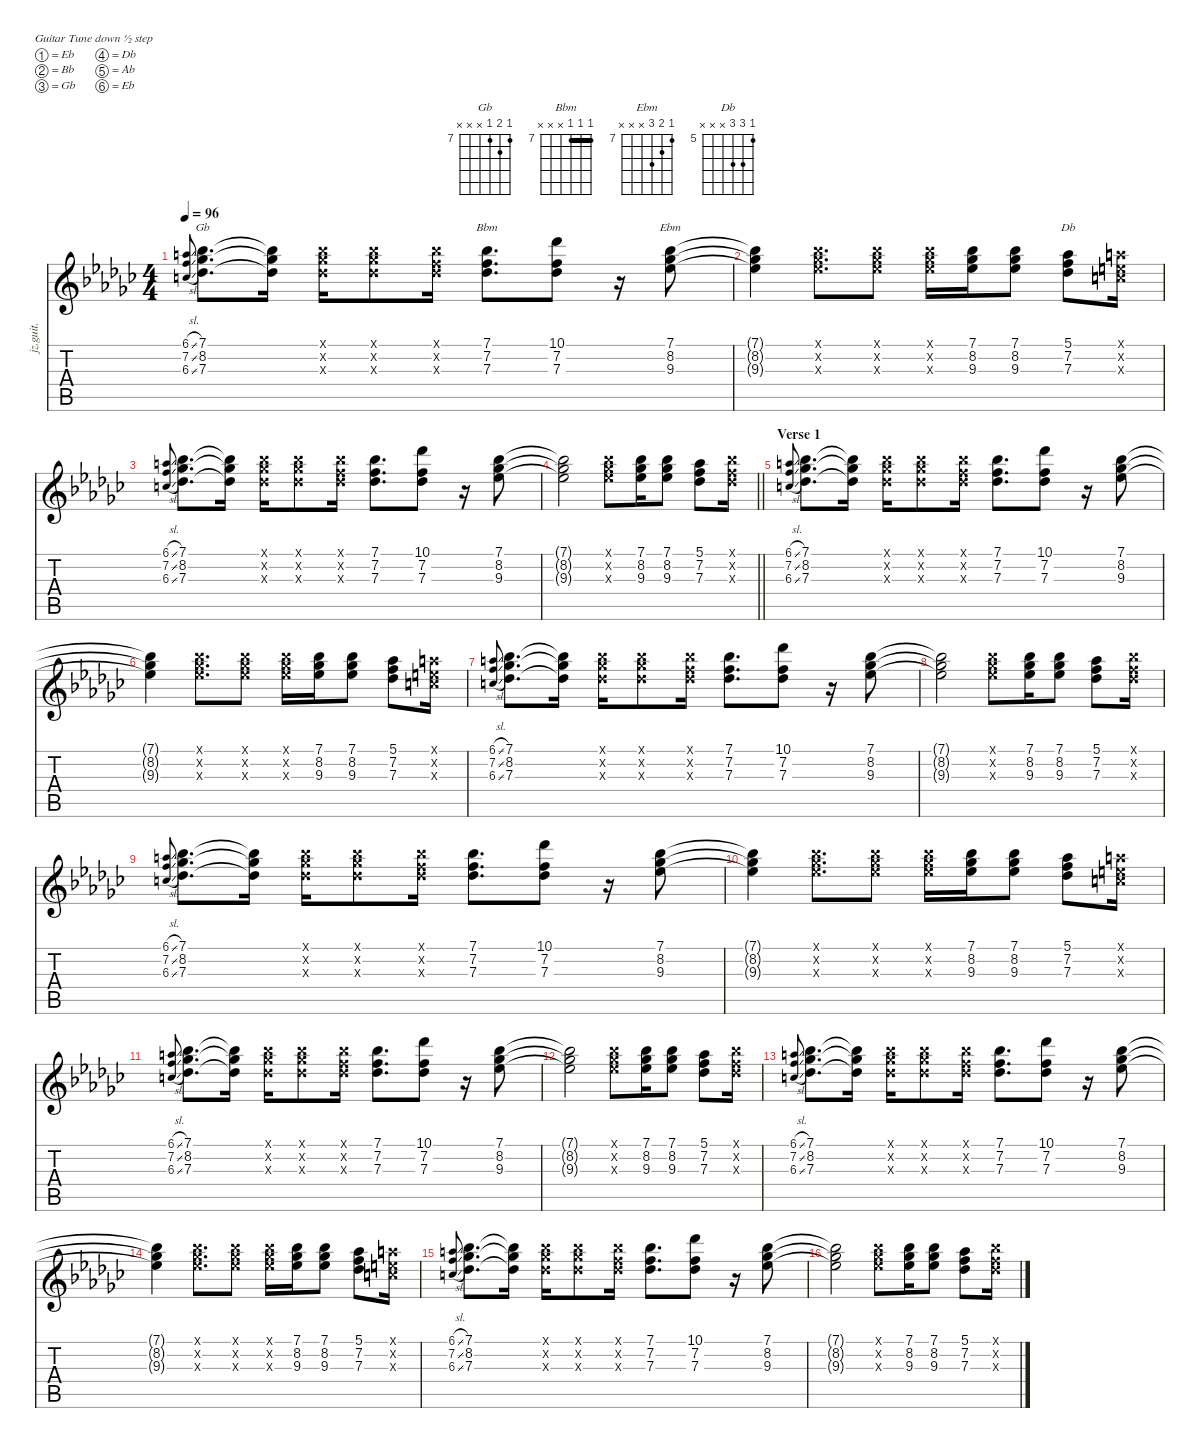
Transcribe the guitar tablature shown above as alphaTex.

\defaultSystemsLayout 4
\hideDynamics
\bracketExtendMode nobrackets
\otherSystemsTrackNameOrientation horizontal
\track ("Rhythm Guitar" "jz.guit.") {defaultSystemsLayout 5 instrument electricguitarjazz}
\staff {score tabs}
\tuning (Eb4 Bb3 Gb3 Db3 Ab2 Eb2)
\chord ("Gb" 7 8 7 x x x) {firstfret 7}
\chord ("Bbm" 7 7 7 x x x) {firstfret 7 barre (7 7)}
\chord ("Ebm" 7 8 9 x x x) {firstfret 7}
\chord ("Db" 5 7 7 x x x) {firstfret 5}
\ts (4 4)
\beaming (8 2 2 2 2)
\tempo 96
\clef g2
\ks gb
(6.1{sl acc forcenatural} 7.2{sl acc forcenatural} 6.3{sl acc forcenatural}).8{gr onbeat dy mf instrument electricguitarjazz beam Up} (7.1{acc b} 8.2{acc b} 7.3{acc b}).8{d ch "Gb" dy f beam Down} (7.1{t acc b} 8.2{t acc b} 7.3{t acc b}).16{beam Down} (7.1{x acc b} 8.2{x acc b} 7.3{x acc b}).16{beam Down} (7.1{x acc b} 8.2{x acc b} 7.3{x acc b}).8{beam Down} (7.1{x acc b} 7.2{x acc forcenatural} 7.3{x acc b}).16{beam Down} (7.1{acc b} 7.2{acc forcenatural} 7.3{acc b}).8{d ch "Bbm" beam Down} (10.1{acc b} 7.2{acc forcenatural} 7.3{acc b}).8{beam Down} r.16{beam Down} (7.1{acc b} 8.2{acc b} 9.3{acc b}).8{ch "Ebm" beam Down} |
(7.1{t acc b} 8.2{t acc b} 9.3{t acc b}).4{beam Down} (7.1{x acc b} 8.2{x acc b} 9.3{x acc b}).8{d beam Down} (7.1{x acc b} 8.2{x acc b} 9.3{x acc b}).8{beam Down} (7.1{x acc b} 8.2{x acc b} 9.3{x acc b}).16{beam Down} (7.1{acc b} 8.2{acc b} 9.3{acc b}).16{beam Down} (7.1{acc b} 8.2{acc b} 9.3{acc b}).8{beam Down} (5.1{acc b} 7.2{acc forcenatural} 7.3{acc b}).8{ch "Db" beam Down} (6.1{x acc forcenatural} 6.2{x acc forcenatural} 6.3{x acc forcenatural}).16{beam Down} |
(6.1{sl acc forcenatural} 7.2{sl acc forcenatural} 6.3{sl acc forcenatural}).8{gr onbeat dy mf beam Up} (7.1{acc b} 8.2{acc b} 7.3{acc b}).8{d dy f beam Down} (7.1{t acc b} 8.2{t acc b} 7.3{t acc b}).16{beam Down} (7.1{x acc b} 8.2{x acc b} 7.3{x acc b}).16{beam Down} (7.1{x acc b} 8.2{x acc b} 7.3{x acc b}).8{beam Down} (7.1{x acc b} 7.2{x acc forcenatural} 7.3{x acc b}).16{beam Down} (7.1{acc b} 7.2{acc forcenatural} 7.3{acc b}).8{d beam Down} (10.1{acc b} 7.2{acc forcenatural} 7.3{acc b}).8{beam Down} r.16{beam Down} (7.1{acc b} 8.2{acc b} 9.3{acc b}).8{beam Down} |
\barLineRight lightlight
(7.1{t acc b} 8.2{t acc b} 9.3{t acc b}).2{beam Down} (7.1{x acc b} 8.2{x acc b} 9.3{x acc b}).8{beam Down} (7.1{acc b} 8.2{acc b} 9.3{acc b}).16{beam Down} (7.1{acc b} 8.2{acc b} 9.3{acc b}).8{beam Down} (5.1{acc b} 7.2{acc forcenatural} 7.3{acc b}).8{beam Down} (7.1{x acc b} 7.2{x acc forcenatural} 7.3{x acc b}).16{beam Down} |
\section ("" "Verse 1")
(6.1{sl acc forcenatural} 7.2{sl acc forcenatural} 6.3{sl acc forcenatural}).8{gr onbeat dy mf beam Up} (7.1{acc b} 8.2{acc b} 7.3{acc b}).8{d dy f beam Down} (7.1{t acc b} 8.2{t acc b} 7.3{t acc b}).16{beam Down} (7.1{x acc b} 8.2{x acc b} 7.3{x acc b}).16{beam Down} (7.1{x acc b} 8.2{x acc b} 7.3{x acc b}).8{beam Down} (7.1{x acc b} 7.2{x acc forcenatural} 7.3{x acc b}).16{beam Down} (7.1{acc b} 7.2{acc forcenatural} 7.3{acc b}).8{d beam Down} (10.1{acc b} 7.2{acc forcenatural} 7.3{acc b}).8{beam Down} r.16{beam Down} (7.1{acc b} 8.2{acc b} 9.3{acc b}).8{beam Down} |
(7.1{t acc b} 8.2{t acc b} 9.3{t acc b}).4{beam Down} (7.1{x acc b} 8.2{x acc b} 9.3{x acc b}).8{d beam Down} (7.1{x acc b} 8.2{x acc b} 9.3{x acc b}).8{beam Down} (7.1{x acc b} 8.2{x acc b} 9.3{x acc b}).16{beam Down} (7.1{acc b} 8.2{acc b} 9.3{acc b}).16{beam Down} (7.1{acc b} 8.2{acc b} 9.3{acc b}).8{beam Down} (5.1{acc b} 7.2{acc forcenatural} 7.3{acc b}).8{beam Down} (6.1{x acc forcenatural} 6.2{x acc forcenatural} 6.3{x acc forcenatural}).16{beam Down} |
(6.1{sl acc forcenatural} 7.2{sl acc forcenatural} 6.3{sl acc forcenatural}).8{gr onbeat dy mf beam Up} (7.1{acc b} 8.2{acc b} 7.3{acc b}).8{d dy f beam Down} (7.1{t acc b} 8.2{t acc b} 7.3{t acc b}).16{beam Down} (7.1{x acc b} 8.2{x acc b} 7.3{x acc b}).16{beam Down} (7.1{x acc b} 8.2{x acc b} 7.3{x acc b}).8{beam Down} (7.1{x acc b} 7.2{x acc forcenatural} 7.3{x acc b}).16{beam Down} (7.1{acc b} 7.2{acc forcenatural} 7.3{acc b}).8{d beam Down} (10.1{acc b} 7.2{acc forcenatural} 7.3{acc b}).8{beam Down} r.16{beam Down} (7.1{acc b} 8.2{acc b} 9.3{acc b}).8{beam Down} |
(7.1{t acc b} 8.2{t acc b} 9.3{t acc b}).2{beam Down} (7.1{x acc b} 8.2{x acc b} 9.3{x acc b}).8{beam Down} (7.1{acc b} 8.2{acc b} 9.3{acc b}).16{beam Down} (7.1{acc b} 8.2{acc b} 9.3{acc b}).8{beam Down} (5.1{acc b} 7.2{acc forcenatural} 7.3{acc b}).8{beam Down} (7.1{x acc b} 7.2{x acc forcenatural} 7.3{x acc b}).16{beam Down} |
(6.1{sl acc forcenatural} 7.2{sl acc forcenatural} 6.3{sl acc forcenatural}).8{gr onbeat dy mf beam Up} (7.1{acc b} 8.2{acc b} 7.3{acc b}).8{d dy f beam Down} (7.1{t acc b} 8.2{t acc b} 7.3{t acc b}).16{beam Down} (7.1{x acc b} 8.2{x acc b} 7.3{x acc b}).16{beam Down} (7.1{x acc b} 8.2{x acc b} 7.3{x acc b}).8{beam Down} (7.1{x acc b} 7.2{x acc forcenatural} 7.3{x acc b}).16{beam Down} (7.1{acc b} 7.2{acc forcenatural} 7.3{acc b}).8{d beam Down} (10.1{acc b} 7.2{acc forcenatural} 7.3{acc b}).8{beam Down} r.16{beam Down} (7.1{acc b} 8.2{acc b} 9.3{acc b}).8{beam Down} |
(7.1{t acc b} 8.2{t acc b} 9.3{t acc b}).4{beam Down} (7.1{x acc b} 8.2{x acc b} 9.3{x acc b}).8{d beam Down} (7.1{x acc b} 8.2{x acc b} 9.3{x acc b}).8{beam Down} (7.1{x acc b} 8.2{x acc b} 9.3{x acc b}).16{beam Down} (7.1{acc b} 8.2{acc b} 9.3{acc b}).16{beam Down} (7.1{acc b} 8.2{acc b} 9.3{acc b}).8{beam Down} (5.1{acc b} 7.2{acc forcenatural} 7.3{acc b}).8{beam Down} (6.1{x acc forcenatural} 6.2{x acc forcenatural} 6.3{x acc forcenatural}).16{beam Down} |
(6.1{sl acc forcenatural} 7.2{sl acc forcenatural} 6.3{sl acc forcenatural}).8{gr onbeat dy mf beam Up} (7.1{acc b} 8.2{acc b} 7.3{acc b}).8{d dy f beam Down} (7.1{t acc b} 8.2{t acc b} 7.3{t acc b}).16{beam Down} (7.1{x acc b} 8.2{x acc b} 7.3{x acc b}).16{beam Down} (7.1{x acc b} 8.2{x acc b} 7.3{x acc b}).8{beam Down} (7.1{x acc b} 7.2{x acc forcenatural} 7.3{x acc b}).16{beam Down} (7.1{acc b} 7.2{acc forcenatural} 7.3{acc b}).8{d beam Down} (10.1{acc b} 7.2{acc forcenatural} 7.3{acc b}).8{beam Down} r.16{beam Down} (7.1{acc b} 8.2{acc b} 9.3{acc b}).8{beam Down} |
(7.1{t acc b} 8.2{t acc b} 9.3{t acc b}).2{beam Down} (7.1{x acc b} 8.2{x acc b} 9.3{x acc b}).8{beam Down} (7.1{acc b} 8.2{acc b} 9.3{acc b}).16{beam Down} (7.1{acc b} 8.2{acc b} 9.3{acc b}).8{beam Down} (5.1{acc b} 7.2{acc forcenatural} 7.3{acc b}).8{beam Down} (7.1{x acc b} 7.2{x acc forcenatural} 7.3{x acc b}).16{beam Down} |
(6.1{sl acc forcenatural} 7.2{sl acc forcenatural} 6.3{sl acc forcenatural}).8{gr onbeat dy mf beam Up} (7.1{acc b} 8.2{acc b} 7.3{acc b}).8{d dy f beam Down} (7.1{t acc b} 8.2{t acc b} 7.3{t acc b}).16{beam Down} (7.1{x acc b} 8.2{x acc b} 7.3{x acc b}).16{beam Down} (7.1{x acc b} 8.2{x acc b} 7.3{x acc b}).8{beam Down} (7.1{x acc b} 7.2{x acc forcenatural} 7.3{x acc b}).16{beam Down} (7.1{acc b} 7.2{acc forcenatural} 7.3{acc b}).8{d beam Down} (10.1{acc b} 7.2{acc forcenatural} 7.3{acc b}).8{beam Down} r.16{beam Down} (7.1{acc b} 8.2{acc b} 9.3{acc b}).8{beam Down} |
(7.1{t acc b} 8.2{t acc b} 9.3{t acc b}).4{beam Down} (7.1{x acc b} 8.2{x acc b} 9.3{x acc b}).8{d beam Down} (7.1{x acc b} 8.2{x acc b} 9.3{x acc b}).8{beam Down} (7.1{x acc b} 8.2{x acc b} 9.3{x acc b}).16{beam Down} (7.1{acc b} 8.2{acc b} 9.3{acc b}).16{beam Down} (7.1{acc b} 8.2{acc b} 9.3{acc b}).8{beam Down} (5.1{acc b} 7.2{acc forcenatural} 7.3{acc b}).8{beam Down} (6.1{x acc forcenatural} 6.2{x acc forcenatural} 6.3{x acc forcenatural}).16{beam Down} |
(6.1{sl acc forcenatural} 7.2{sl acc forcenatural} 6.3{sl acc forcenatural}).8{gr onbeat dy mf beam Up} (7.1{acc b} 8.2{acc b} 7.3{acc b}).8{d dy f beam Down} (7.1{t acc b} 8.2{t acc b} 7.3{t acc b}).16{beam Down} (7.1{x acc b} 8.2{x acc b} 7.3{x acc b}).16{beam Down} (7.1{x acc b} 8.2{x acc b} 7.3{x acc b}).8{beam Down} (7.1{x acc b} 7.2{x acc forcenatural} 7.3{x acc b}).16{beam Down} (7.1{acc b} 7.2{acc forcenatural} 7.3{acc b}).8{d beam Down} (10.1{acc b} 7.2{acc forcenatural} 7.3{acc b}).8{beam Down} r.16{beam Down} (7.1{acc b} 8.2{acc b} 9.3{acc b}).8{beam Down} |
(7.1{t acc b} 8.2{t acc b} 9.3{t acc b}).2{beam Down} (7.1{x acc b} 8.2{x acc b} 9.3{x acc b}).8{beam Down} (7.1{acc b} 8.2{acc b} 9.3{acc b}).16{beam Down} (7.1{acc b} 8.2{acc b} 9.3{acc b}).8{beam Down} (5.1{acc b} 7.2{acc forcenatural} 7.3{acc b}).8{beam Down} (7.1{x acc b} 7.2{x acc forcenatural} 7.3{x acc b}).16{beam Down}
